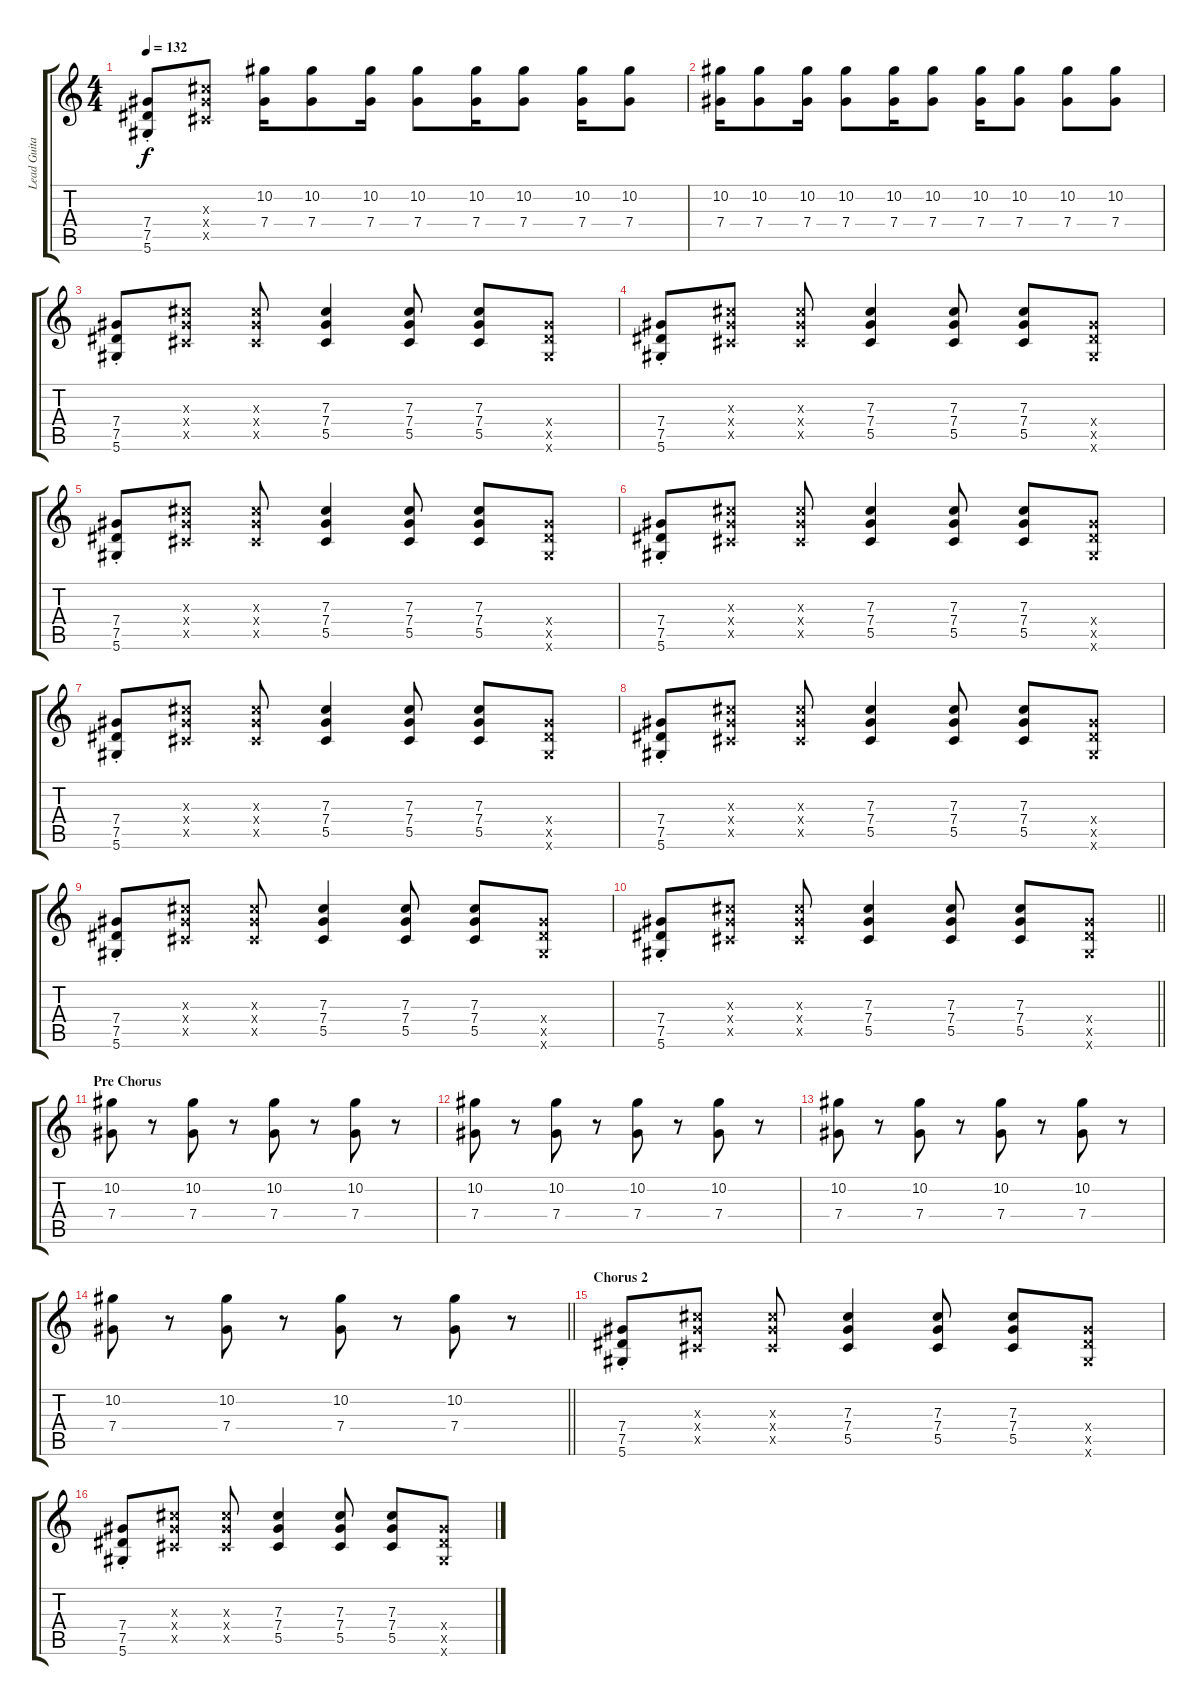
\track ("Lead Guitar" "Lead Guita") {instrument distortionguitar}
\staff {score tabs}
\tuning (Eb4 Bb3 Gb3 Db3 Ab2 Eb2) {hide}
\ts (4 4)
\tempo 132
\clef g2
\ks c
(7.4{st} 7.5{st} 5.6{st}).8{dy f} (7.3{x} 7.4{x} 5.5{x}).8 (10.2 7.4).16 (10.2 7.4).8 (10.2 7.4).16 (10.2 7.4).8 (10.2 7.4).16 (10.2 7.4).8 (10.2 7.4).16 (10.2 7.4).8 |
(10.2 7.4).16 (10.2 7.4).8 (10.2 7.4).16 (10.2 7.4).8 (10.2 7.4).16 (10.2 7.4).8 (10.2 7.4).16 (10.2 7.4).8 (10.2 7.4).8 (10.2 7.4).8 |
(7.4{st} 7.5{st} 5.6{st}).8 (7.3{x} 7.4{x} 5.5{x}).8 (7.3{x} 7.4{x} 5.5{x}).8 (7.3 7.4 5.5).4 (7.3 7.4 5.5).8 (7.3 7.4 5.5).8 (7.4{x} 7.5{x} 5.6{x}).8 |
(7.4{st} 7.5{st} 5.6{st}).8 (7.3{x} 7.4{x} 5.5{x}).8 (7.3{x} 7.4{x} 5.5{x}).8 (7.3 7.4 5.5).4 (7.3 7.4 5.5).8 (7.3 7.4 5.5).8 (7.4{x} 7.5{x} 5.6{x}).8 |
(7.4{st} 7.5{st} 5.6{st}).8 (7.3{x} 7.4{x} 5.5{x}).8 (7.3{x} 7.4{x} 5.5{x}).8 (7.3 7.4 5.5).4 (7.3 7.4 5.5).8 (7.3 7.4 5.5).8 (7.4{x} 7.5{x} 5.6{x}).8 |
(7.4{st} 7.5{st} 5.6{st}).8 (7.3{x} 7.4{x} 5.5{x}).8 (7.3{x} 7.4{x} 5.5{x}).8 (7.3 7.4 5.5).4 (7.3 7.4 5.5).8 (7.3 7.4 5.5).8 (7.4{x} 7.5{x} 5.6{x}).8 |
(7.4{st} 7.5{st} 5.6{st}).8 (7.3{x} 7.4{x} 5.5{x}).8 (7.3{x} 7.4{x} 5.5{x}).8 (7.3 7.4 5.5).4 (7.3 7.4 5.5).8 (7.3 7.4 5.5).8 (7.4{x} 7.5{x} 5.6{x}).8 |
(7.4{st} 7.5{st} 5.6{st}).8 (7.3{x} 7.4{x} 5.5{x}).8 (7.3{x} 7.4{x} 5.5{x}).8 (7.3 7.4 5.5).4 (7.3 7.4 5.5).8 (7.3 7.4 5.5).8 (7.4{x} 7.5{x} 5.6{x}).8 |
(7.4{st} 7.5{st} 5.6{st}).8 (7.3{x} 7.4{x} 5.5{x}).8 (7.3{x} 7.4{x} 5.5{x}).8 (7.3 7.4 5.5).4 (7.3 7.4 5.5).8 (7.3 7.4 5.5).8 (7.4{x} 7.5{x} 5.6{x}).8 |
\barLineRight lightlight
(7.4{st} 7.5{st} 5.6{st}).8 (7.3{x} 7.4{x} 5.5{x}).8 (7.3{x} 7.4{x} 5.5{x}).8 (7.3 7.4 5.5).4 (7.3 7.4 5.5).8 (7.3 7.4 5.5).8 (7.4{x} 7.5{x} 5.6{x}).8 |
\section ("" "Pre Chorus")
(10.2 7.4).8 r.8 (10.2 7.4).8 r.8 (10.2 7.4).8 r.8 (10.2 7.4).8 r.8 |
(10.2 7.4).8 r.8 (10.2 7.4).8 r.8 (10.2 7.4).8 r.8 (10.2 7.4).8 r.8 |
(10.2 7.4).8 r.8 (10.2 7.4).8 r.8 (10.2 7.4).8 r.8 (10.2 7.4).8 r.8 |
\barLineRight lightlight
(10.2 7.4).8 r.8 (10.2 7.4).8 r.8 (10.2 7.4).8 r.8 (10.2 7.4).8 r.8 |
\section ("" "Chorus 2")
(7.4{st} 7.5{st} 5.6{st}).8 (7.3{x} 7.4{x} 5.5{x}).8 (7.3{x} 7.4{x} 5.5{x}).8 (7.3 7.4 5.5).4 (7.3 7.4 5.5).8 (7.3 7.4 5.5).8 (7.4{x} 7.5{x} 5.6{x}).8 |
(7.4{st} 7.5{st} 5.6{st}).8 (7.3{x} 7.4{x} 5.5{x}).8 (7.3{x} 7.4{x} 5.5{x}).8 (7.3 7.4 5.5).4 (7.3 7.4 5.5).8 (7.3 7.4 5.5).8 (7.4{x} 7.5{x} 5.6{x}).8
